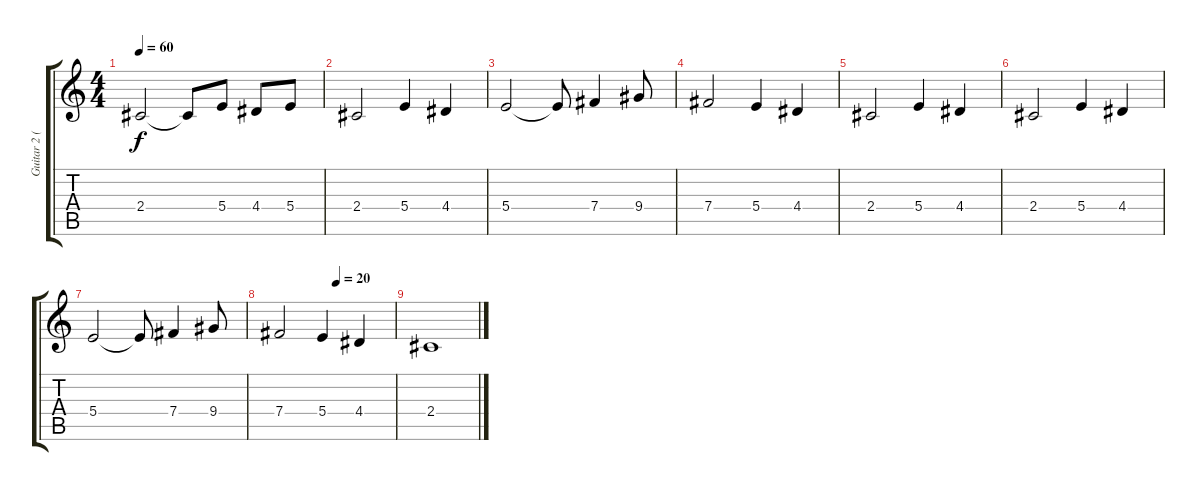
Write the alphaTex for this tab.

\track ("Guitar 2 (Distortion)" "Guitar 2 (") {instrument distortionguitar}
\staff {score tabs}
\tuning (Db4 Ab3 E3 B2 Gb2 Db2) {hide}
\ts (4 4)
\tempo 60
\clef g2
\ks c
2.4.2{dy f} 2.4{t}.8 5.4.8 4.4.8 5.4.8 |
2.4.2 5.4.4 4.4.4 |
5.4.2 5.4{t}.8 7.4.4 9.4.8 |
7.4.2 5.4.4 4.4.4 |
2.4.2 5.4.4 4.4.4 |
2.4.2 5.4.4 4.4.4 |
5.4.2 5.4{t}.8 7.4.4 9.4.8 |
\tempo (20 0.5)
7.4.2 5.4.4 4.4.4 |
2.4.1
